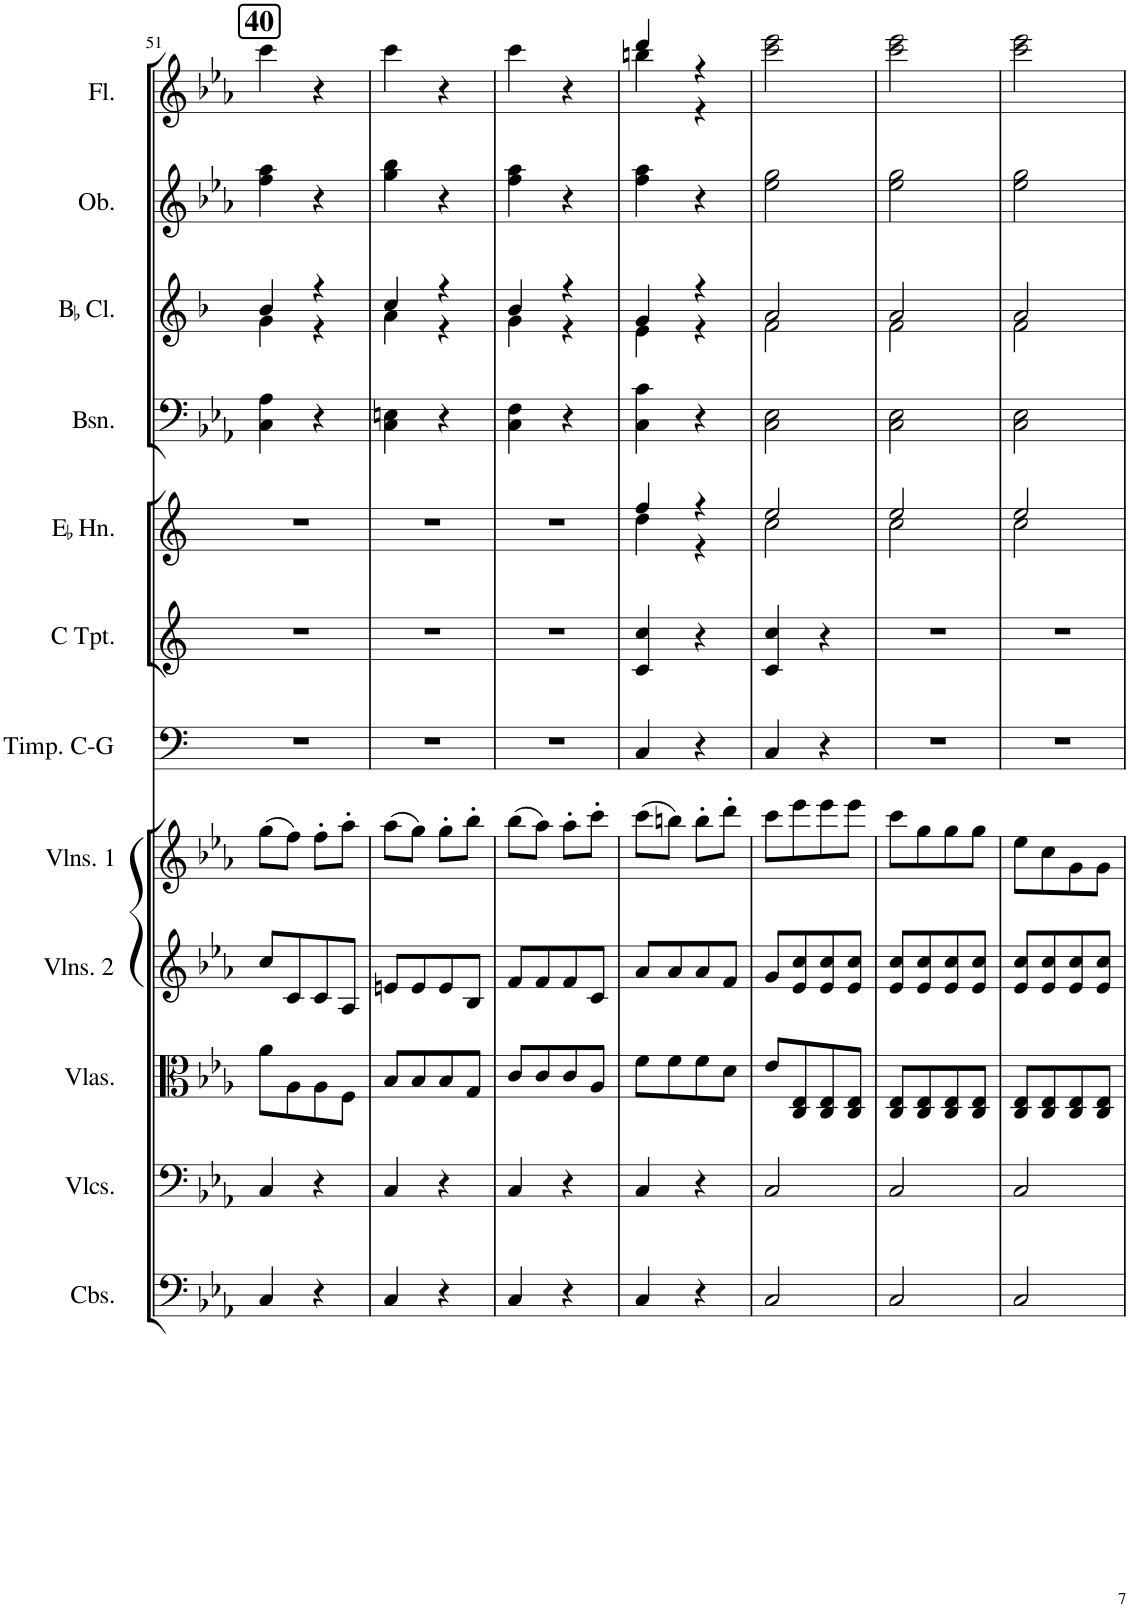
**kern	**kern	**kern	**kern	**kern	**kern	**kern	**kern	**kern	**kern	**kern	**kern
*part12	*part11	*part10	*part9	*part8	*part7	*part6	*part5	*part4	*part3	*part2	*part1
*staff12	*staff11	*staff10	*staff9	*staff8	*staff7	*staff6	*staff5	*staff4	*staff3	*staff2	*staff1
*I"Contrabasses	*I"Violoncellos	*I"Violas	*I"Violins 2	*I"Violins 1	*I"Timpani  C - G	*I"C Trumpet	*I"EaccidentalFlat Horn	*I"Bassoon	*I"BaccidentalFlat Clarinet	*I"Oboe	*I"Flute
*I'Cbs.	*I'Vlcs.	*I'Vlas.	*I'Vlns. 2	*I'Vlns. 1	*I'Timp. C-G	*I'C Tpt.	*I'EaccidentalFlat Hn.	*I'Bsn.	*I'BaccidentalFlat Cl.	*I'Ob.	*I'Fl.
!!LO:PB:g=z
*clefF4	*clefF4	*clefC3	*clefG2	*clefG2	*clefF4	*clefG2	*clefG2	*clefF4	*clefG2	*clefG2	*clefG2
*Trd7c12	*	*	*	*	*	*Trd1c2	*Trd5c9	*	*Trd1c2	*	*
*k[b-e-a-]	*k[b-e-a-]	*k[b-e-a-]	*k[b-e-a-]	*k[b-e-a-]	*k[]	*k[]	*k[]	*k[b-e-a-]	*k[b-]	*k[b-e-a-]	*k[b-e-a-]
*M2/4	*M2/4	*M2/4	*M2/4	*M2/4	*M2/4	*M2/4	*M2/4	*M2/4	*M2/4	*M2/4	*M2/4
=51	=51	=51	=51	=51	=51	=51	=51	=51	=51	=51	=51
*	*	*	*	*	*	*	*	*	*^	*	*
!	!	!	!	!	!	!	!	!	!	!	!	!LO:TX:a:B:t=40
4C/	4C/	8a-\L	8cc/L	(8gg\L	2r	2r	2r	4C\ 4A-\	4b-/	4g\	4ff\ 4aa-\	4ccc\
.	.	8A-\	8c/	8ff\J)	.	.	.	.	.	.	.	.
4r	4r	8A-\	8c/	8ff'\L	.	.	.	4r	4r	4r	4r	4r
.	.	8F\J	8A-/J	8aa-'\J	.	.	.	.	.	.	.	.
=52	=52	=52	=52	=52	=52	=52	=52	=52	=52	=52	=52	=52
4C/	4C/	8B-/L	8en/L	(8aa-\L	2r	2r	2r	4C\ 4En\	4cc/	4a\	4gg\ 4bb-\	4ccc\
.	.	8B-/	8e/	8gg\J)	.	.	.	.	.	.	.	.
4r	4r	8B-/	8e/	8gg'\L	.	.	.	4r	4r	4r	4r	4r
.	.	8G/J	8B-/J	8bb-'\J	.	.	.	.	.	.	.	.
=53	=53	=53	=53	=53	=53	=53	=53	=53	=53	=53	=53	=53
4C/	4C/	8c/L	8f/L	(8bb-\L	2r	2r	2r	4C\ 4F\	4b-/	4g\	4ff\ 4aa-\	4ccc\
.	.	8c/	8f/	8aa-\J)	.	.	.	.	.	.	.	.
4r	4r	8c/	8f/	8aa-'\L	.	.	.	4r	4r	4r	4r	4r
.	.	8A-/J	8c/J	8ccc'\J	.	.	.	.	.	.	.	.
=54	=54	=54	=54	=54	=54	=54	=54	=54	=54	=54	=54	=54
*	*	*	*	*	*	*	*^	*	*	*	*	*^
4C/	4C/	8f\L	8a-/L	(8ccc\L	4C/	4c/ 4cc/	4ff/	4dd\	4C\ 4c\	4g/	4e\	4ff\ 4aa-\	4ddd/	4bbn\
.	.	8f\	8a-/	8bbn\J)	.	.	.	.	.	.	.	.	.	.
4r	4r	8f\	8a-/	8bb'\L	4r	4r	4r	4r	4r	4r	4r	4r	4r	4r
.	.	8d\J	8f/J	8ddd'\J	.	.	.	.	.	.	.	.	.	.
*	*	*	*	*	*	*	*	*	*	*	*	*	*v	*v
=55	=55	=55	=55	=55	=55	=55	=55	=55	=55	=55	=55	=55	=55
2C/	2C/	8e-/L	8g/L	8ccc\L	4C/	4c/ 4cc/	2ee/	2cc\	2C\ 2E-\	2a/	2f\	2ee-\ 2gg\	2ccc\ 2eee-\
.	.	8C/ 8E-/	8e-/ 8cc/	8eee-\	.	.	.	.	.	.	.	.	.
.	.	8C/ 8E-/	8e-/ 8cc/	8eee-\	4r	4r	.	.	.	.	.	.	.
.	.	8C/ 8E-/J	8e-/ 8cc/J	8eee-\J	.	.	.	.	.	.	.	.	.
=56	=56	=56	=56	=56	=56	=56	=56	=56	=56	=56	=56	=56	=56
2C/	2C/	8C/ 8E-/L	8e-/ 8cc/L	8ccc\L	2r	2r	2ee/	2cc\	2C\ 2E-\	2a/	2f\	2ee-\ 2gg\	2ccc\ 2eee-\
.	.	8C/ 8E-/	8e-/ 8cc/	8gg\	.	.	.	.	.	.	.	.	.
.	.	8C/ 8E-/	8e-/ 8cc/	8gg\	.	.	.	.	.	.	.	.	.
.	.	8C/ 8E-/J	8e-/ 8cc/J	8gg\J	.	.	.	.	.	.	.	.	.
=57	=57	=57	=57	=57	=57	=57	=57	=57	=57	=57	=57	=57	=57
2C/	2C/	8C/ 8E-/L	8e-/ 8cc/L	8ee-\L	2r	2r	2ee/	2cc\	2C\ 2E-\	2a/	2f\	2ee-\ 2gg\	2ccc\ 2eee-\
.	.	8C/ 8E-/	8e-/ 8cc/	8cc\	.	.	.	.	.	.	.	.	.
.	.	8C/ 8E-/	8e-/ 8cc/	8g\	.	.	.	.	.	.	.	.	.
.	.	8C/ 8E-/J	8e-/ 8cc/J	8g\J	.	.	.	.	.	.	.	.	.
*	*	*	*	*	*	*	*v	*v	*	*v	*v	*	*
=	=	=	=	=	=	=	=	=	=	=	=
*-	*-	*-	*-	*-	*-	*-	*-	*-	*-	*-	*-
